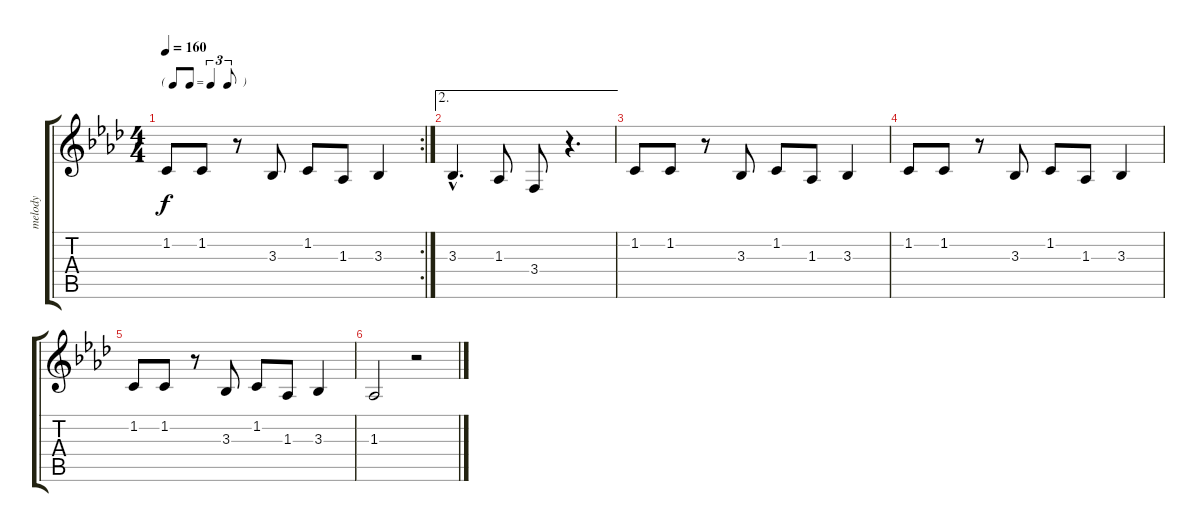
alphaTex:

\track ("melody" "melody") {instrument trumpet}
\staff {score tabs}
\tuning (E4 B3 G3 D3 A2 E2) {hide}
\rc 2
\ts (4 4)
\tf triplet8th
\tempo 160
\clef g2
\ks ab
1.2.8{dy f} 1.2.8 r.8 3.3.8 1.2.8 1.3.8 3.3.4 |
\ae 2
3.3{hac}.4{d} 1.3.8 3.4.8 r.4{d} |
1.2.8 1.2.8 r.8 3.3.8 1.2.8 1.3.8 3.3.4 |
1.2.8 1.2.8 r.8 3.3.8 1.2.8 1.3.8 3.3.4 |
1.2.8 1.2.8 r.8 3.3.8 1.2.8 1.3.8 3.3.4 |
1.3.2 r.2
